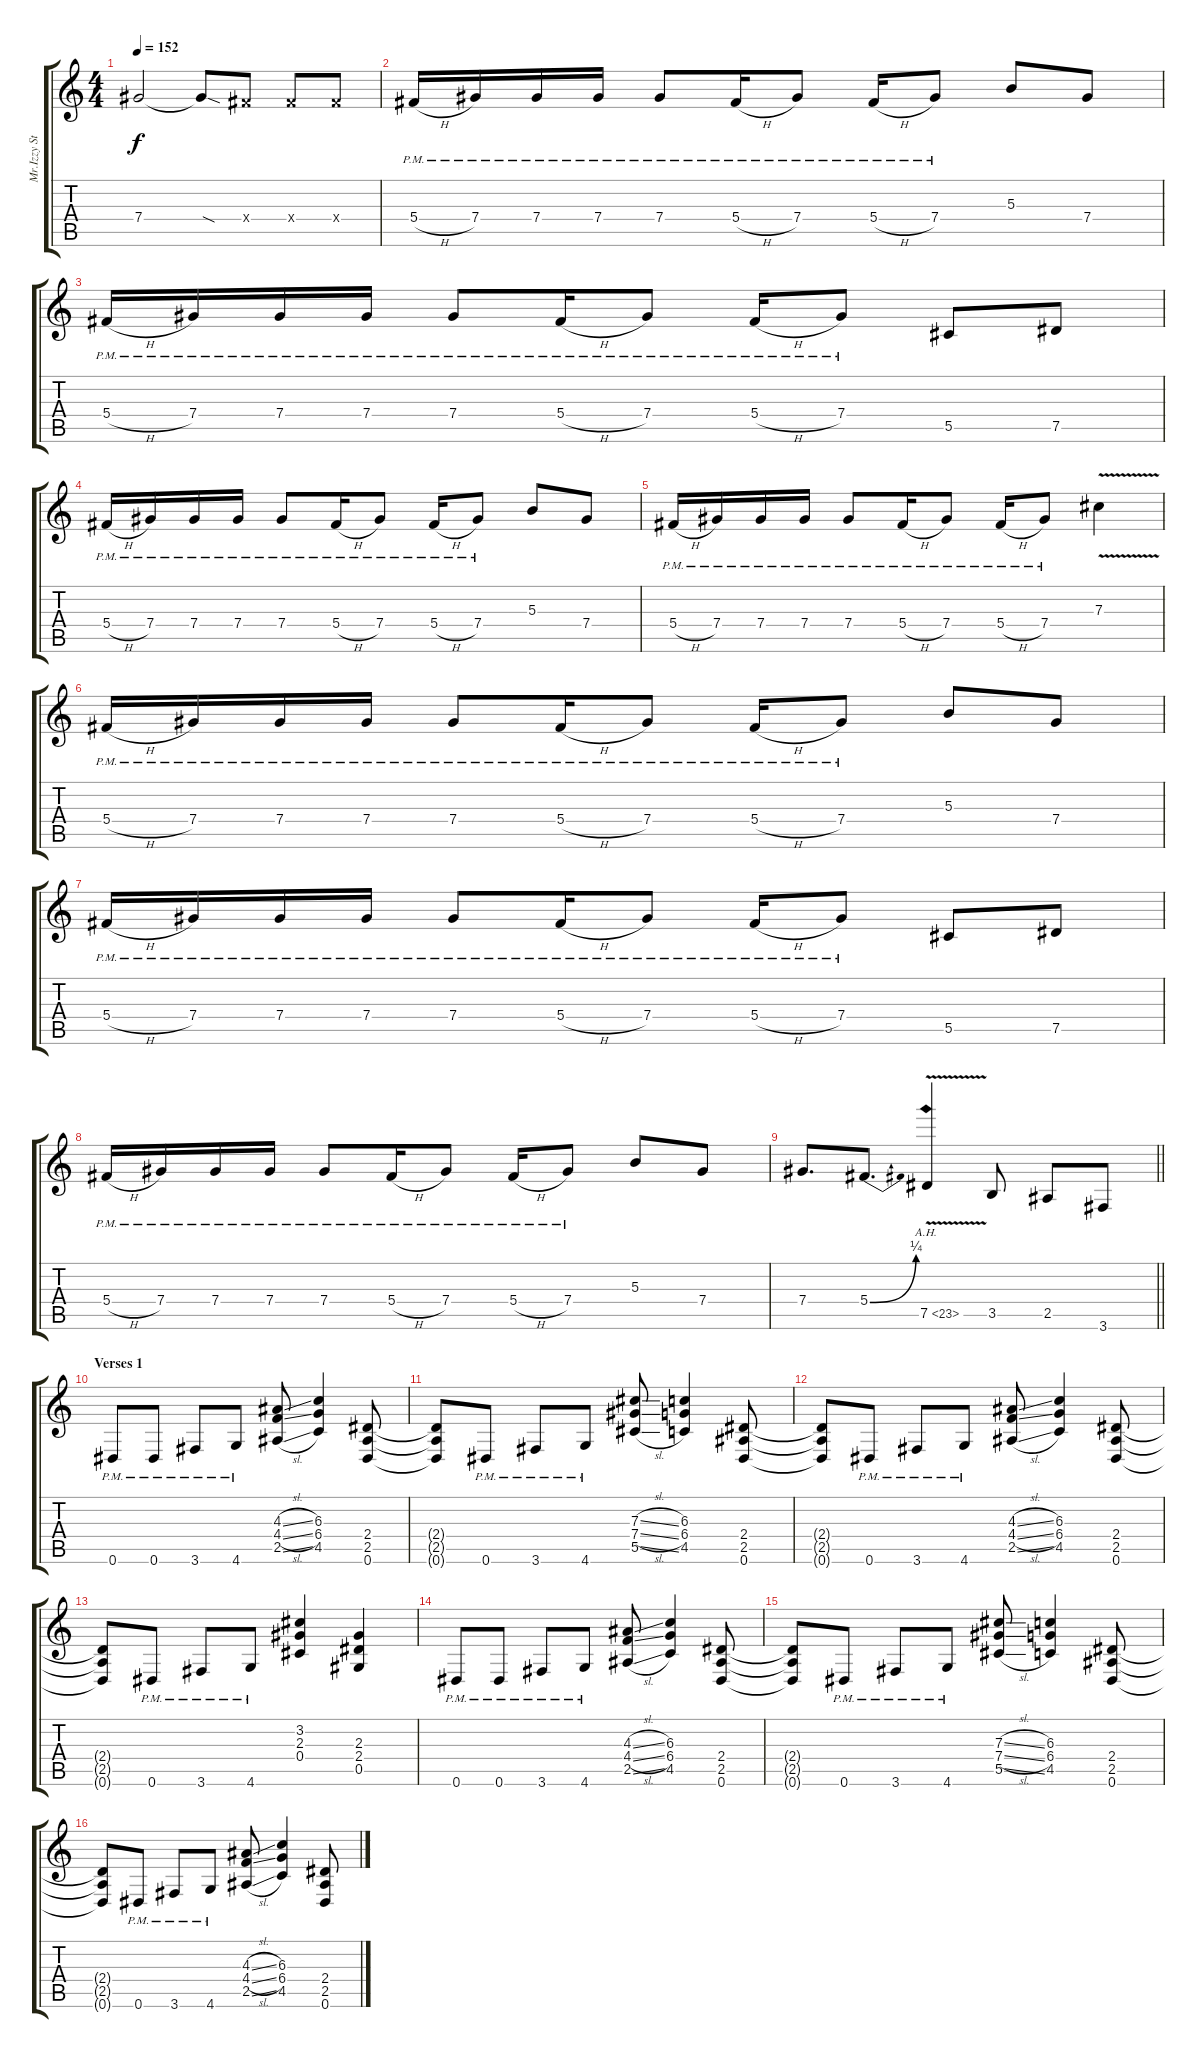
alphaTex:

\track ("Mr.Izzy Stradlin" "Mr.Izzy St") {instrument overdrivenguitar}
\staff {score tabs}
\tuning (Eb4 Bb3 Gb3 Db3 Ab2 Eb2) {hide}
\ts (4 4)
\tempo 152
\clef g2
\ks c
7.4{t}.2{dy f} 7.4{sod t}.8 5.4{x}.8 5.4{x}.8 5.4{x}.8 |
5.4{h pm}.16 7.4{pm}.16 7.4{pm}.16 7.4{pm}.16 7.4{pm}.8 5.4{h pm}.16 7.4{pm}.8 5.4{h pm}.16 7.4{pm}.8 5.3.8 7.4.8 |
5.4{h pm}.16 7.4{pm}.16 7.4{pm}.16 7.4{pm}.16 7.4{pm}.8 5.4{h pm}.16 7.4{pm}.8 5.4{h pm}.16 7.4{pm}.8 5.5.8 7.5.8 |
5.4{h pm}.16 7.4{pm}.16 7.4{pm}.16 7.4{pm}.16 7.4{pm}.8 5.4{h pm}.16 7.4{pm}.8 5.4{h pm}.16 7.4{pm}.8 5.3.8 7.4.8 |
5.4{h pm}.16 7.4{pm}.16 7.4{pm}.16 7.4{pm}.16 7.4{pm}.8 5.4{h pm}.16 7.4{pm}.8 5.4{h pm}.16 7.4{pm}.8 7.3{v}.4 |
5.4{h pm}.16 7.4{pm}.16 7.4{pm}.16 7.4{pm}.16 7.4{pm}.8 5.4{h pm}.16 7.4{pm}.8 5.4{h pm}.16 7.4{pm}.8 5.3.8 7.4.8 |
5.4{h pm}.16 7.4{pm}.16 7.4{pm}.16 7.4{pm}.16 7.4{pm}.8 5.4{h pm}.16 7.4{pm}.8 5.4{h pm}.16 7.4{pm}.8 5.5.8 7.5.8 |
5.4{h pm}.16 7.4{pm}.16 7.4{pm}.16 7.4{pm}.16 7.4{pm}.8 5.4{h pm}.16 7.4{pm}.8 5.4{h pm}.16 7.4{pm}.8 5.3.8 7.4.8 |
\barLineRight lightlight
7.4.8{d} 5.4{be (bend 0 0 60 1)}.8{d} 7.5{ah 16 v}.4 3.5.8 2.5.8 3.6.8 |
\section ("" "Verses 1")
0.6{pm}.8 0.6{pm}.8 3.6{pm}.8 4.6{pm}.8 (4.3{sl} 4.4{sl} 2.5{sl}).8 (6.3 6.4 4.5).4 (2.4 2.5 0.6).8 |
(2.4{t} 2.5{t} 0.6{t}).8 0.6{pm}.8 3.6{pm}.8 4.6{pm}.8 (7.3{sl} 7.4{sl} 5.5{sl}).8 (6.3 6.4 4.5).4 (2.4 2.5 0.6).8 |
(2.4{t} 2.5{t} 0.6{t}).8 0.6{pm}.8 3.6{pm}.8 4.6{pm}.8 (4.3{sl} 4.4{sl} 2.5{sl}).8 (6.3 6.4 4.5).4 (2.4 2.5 0.6).8 |
(2.4{t} 2.5{t} 0.6{t}).8 0.6{pm}.8 3.6{pm}.8 4.6{pm}.8 (3.2 2.3 0.4).4 (2.3 2.4 0.5).4 |
0.6{pm}.8 0.6{pm}.8 3.6{pm}.8 4.6{pm}.8 (4.3{sl} 4.4{sl} 2.5{sl}).8 (6.3 6.4 4.5).4 (2.4 2.5 0.6).8 |
(2.4{t} 2.5{t} 0.6{t}).8 0.6{pm}.8 3.6{pm}.8 4.6{pm}.8 (7.3{sl} 7.4{sl} 5.5{sl}).8 (6.3 6.4 4.5).4 (2.4 2.5 0.6).8 |
(2.4{t} 2.5{t} 0.6{t}).8 0.6{pm}.8 3.6{pm}.8 4.6{pm}.8 (4.3{sl} 4.4{sl} 2.5{sl}).8 (6.3 6.4 4.5).4 (2.4 2.5 0.6).8
